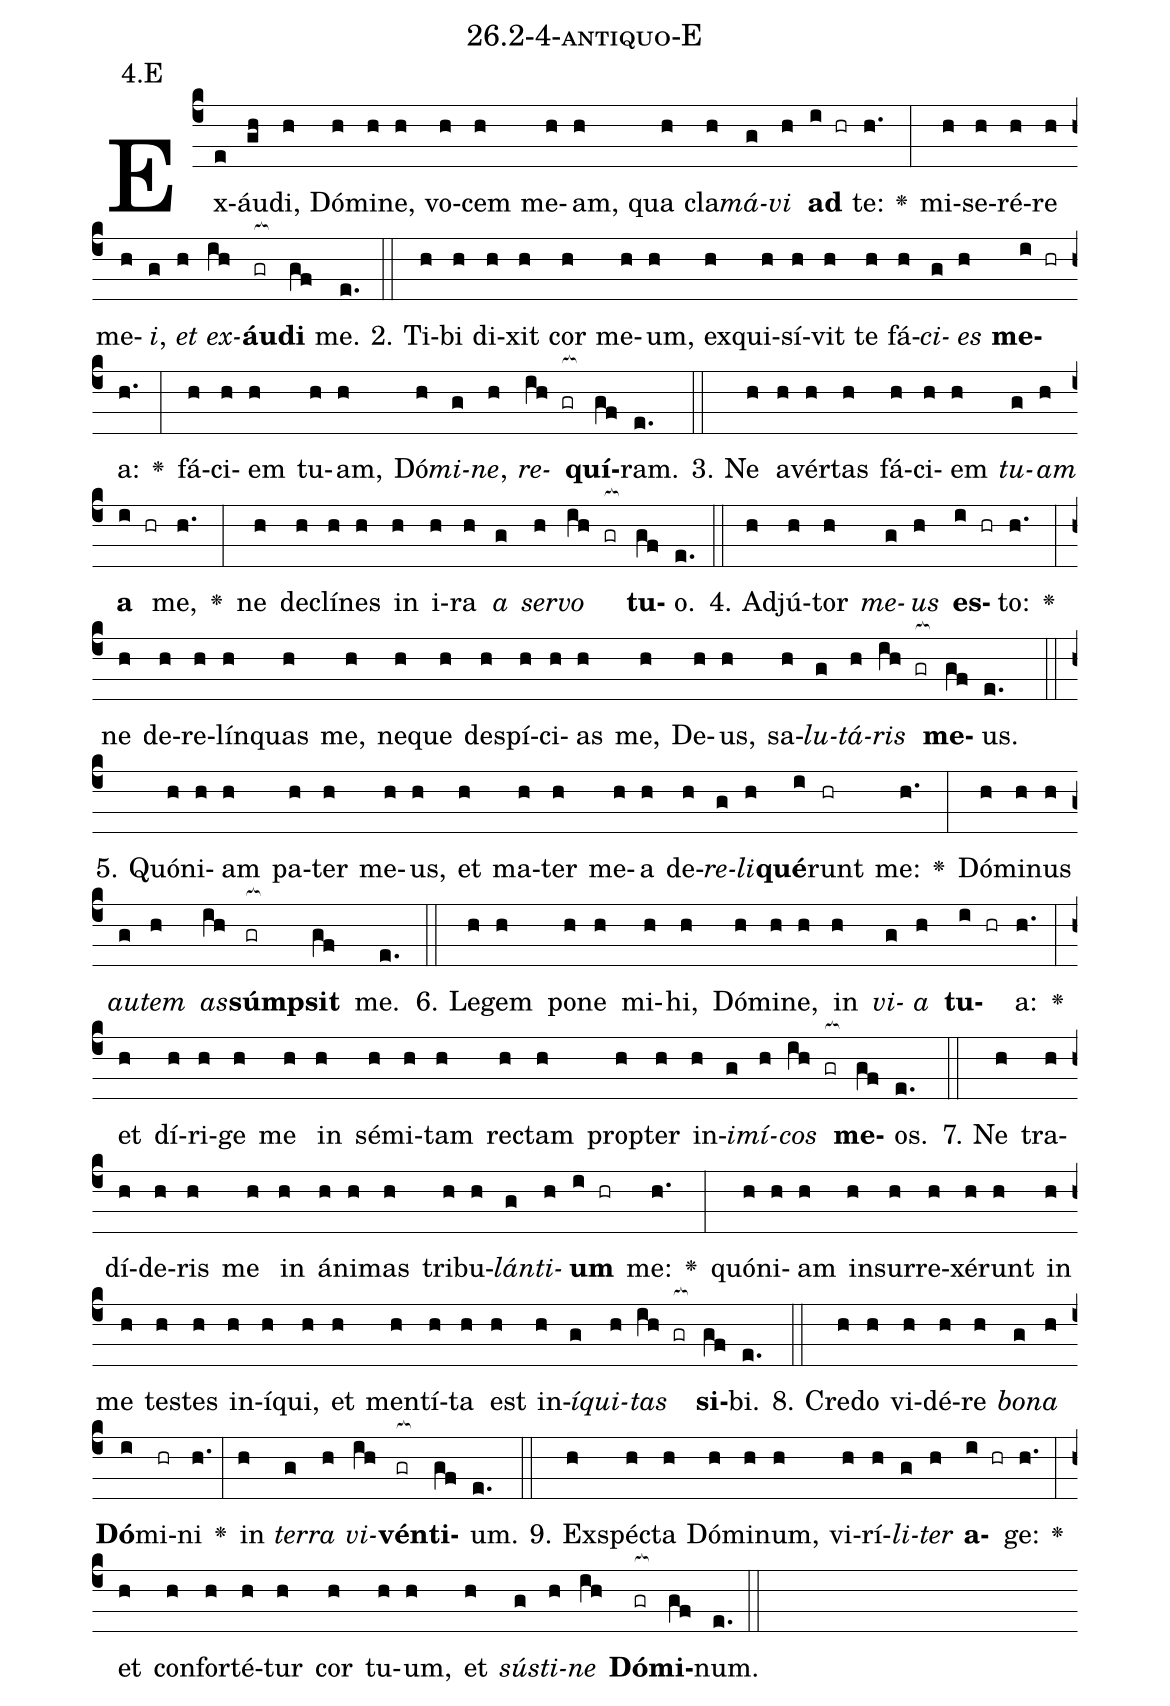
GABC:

name: 26.2-4-antiquo-E;
annotation: 4.E;
%%
(c4)Ex(e)áu(gh)di,(h) Dó(h)mi(h)ne,(h) vo(h)cem(h) me(h)am,(h) qua(h) cla(h)<i>má</i>(g)<i>vi</i>(h) <b>ad</b>(i hr) te:(h.) <v>\greheightstar</v>(:) mi(h)se(h)ré(h)re(h) me(h)<i>i</i>,(g) <i>et</i>(h) <i>ex</i>(ih)<b>áu</b>(gr[ocb:1{])<b>di</b>(gf[ocb:0}]) me.(e.) (::)
2. Ti(h)bi(h) di(h)xit(h) cor(h) me(h)um,(h) ex(h)qui(h)sí(h)vit(h) te(h) fá(h)<i>ci</i>(g)<i>es</i>(h) <b>me</b>(i hr)a:(h.) <v>\greheightstar</v>(:) fá(h)ci(h)em(h) tu(h)am,(h) Dó(h)<i>mi</i>(g)<i>ne</i>,(h) <i>re</i>(ih gr[ocb:1{])<b>quí</b>(gf[ocb:0}])ram.(e.) (::)
3. Ne(h) a(h)vér(h)tas(h) fá(h)ci(h)em(h) <i>tu</i>(g)<i>am</i>(h) <b>a</b>(i hr) me,(h.) <v>\greheightstar</v>(:) ne(h) de(h)clí(h)nes(h) in(h) i(h)ra(h) <i>a</i>(g) <i>ser</i>(h)<i>vo</i>(ih gr[ocb:1{]) <b>tu</b>(gf[ocb:0}])o.(e.) (::)
4. Ad(h)jú(h)tor(h) <i>me</i>(g)<i>us</i>(h) <b>es</b>(i hr)to:(h.) <v>\greheightstar</v>(:) ne(h) de(h)re(h)lín(h)quas(h) me,(h) ne(h)que(h) de(h)spí(h)ci(h)as(h) me,(h) De(h)us,(h) sa(h)<i>lu</i>(g)<i>tá</i>(h)<i>ris</i>(ih gr[ocb:1{]) <b>me</b>(gf[ocb:0}])us.(e.) (::)
5. Quón(h)i(h)am(h) pa(h)ter(h) me(h)us,(h) et(h) ma(h)ter(h) me(h)a(h) de(h)<i>re</i>(g)<i>li</i>(h)<b>qué</b>(i)runt(hr) me:(h.) <v>\greheightstar</v>(:) Dó(h)mi(h)nus(h) <i>au</i>(g)<i>tem</i>(h) <i>as</i>(ih)<b>súmp</b>(gr[ocb:1{])<b>sit</b>(gf[ocb:0}]) me.(e.) (::)
6. Le(h)gem(h) po(h)ne(h) mi(h)hi,(h) Dó(h)mi(h)ne,(h) in(h) <i>vi</i>(g)<i>a</i>(h) <b>tu</b>(i hr)a:(h.) <v>\greheightstar</v>(:) et(h) dí(h)ri(h)ge(h) me(h) in(h) sé(h)mi(h)tam(h) rec(h)tam(h) prop(h)ter(h) in(h)<i>i</i>(g)<i>mí</i>(h)<i>cos</i>(ih gr[ocb:1{]) <b>me</b>(gf[ocb:0}])os.(e.) (::)
7. Ne(h) tra(h)dí(h)de(h)ris(h) me(h) in(h) á(h)ni(h)mas(h) tri(h)bu(h)<i>lán</i>(g)<i>ti</i>(h)<b>um</b>(i hr) me:(h.) <v>\greheightstar</v>(:) quón(h)i(h)am(h) in(h)sur(h)re(h)xé(h)runt(h) in(h) me(h) tes(h)tes(h) in(h)í(h)qui,(h) et(h) men(h)tí(h)ta(h) est(h) in(h)<i>í</i>(g)<i>qui</i>(h)<i>tas</i>(ih gr[ocb:1{]) <b>si</b>(gf[ocb:0}])bi.(e.) (::)
8. Cre(h)do(h) vi(h)dé(h)re(h) <i>bo</i>(g)<i>na</i>(h) <b>Dó</b>(i)mi(hr)ni(h.) <v>\greheightstar</v>(:) in(h) <i>ter</i>(g)<i>ra</i>(h) <i>vi</i>(ih)<b>vén</b>(gr[ocb:1{])<b>ti</b>(gf[ocb:0}])um.(e.) (::)
9. Ex(h)spéc(h)ta(h) Dó(h)mi(h)num,(h) vi(h)rí(h)<i>li</i>(g)<i>ter</i>(h) <b>a</b>(i hr)ge:(h.) <v>\greheightstar</v>(:) et(h) con(h)for(h)té(h)tur(h) cor(h) tu(h)um,(h) et(h) <i>sús</i>(g)<i>ti</i>(h)<i>ne</i>(ih) <b>Dó</b>(gr[ocb:1{])<b>mi</b>(gf[ocb:0}])num.(e.) (::)
